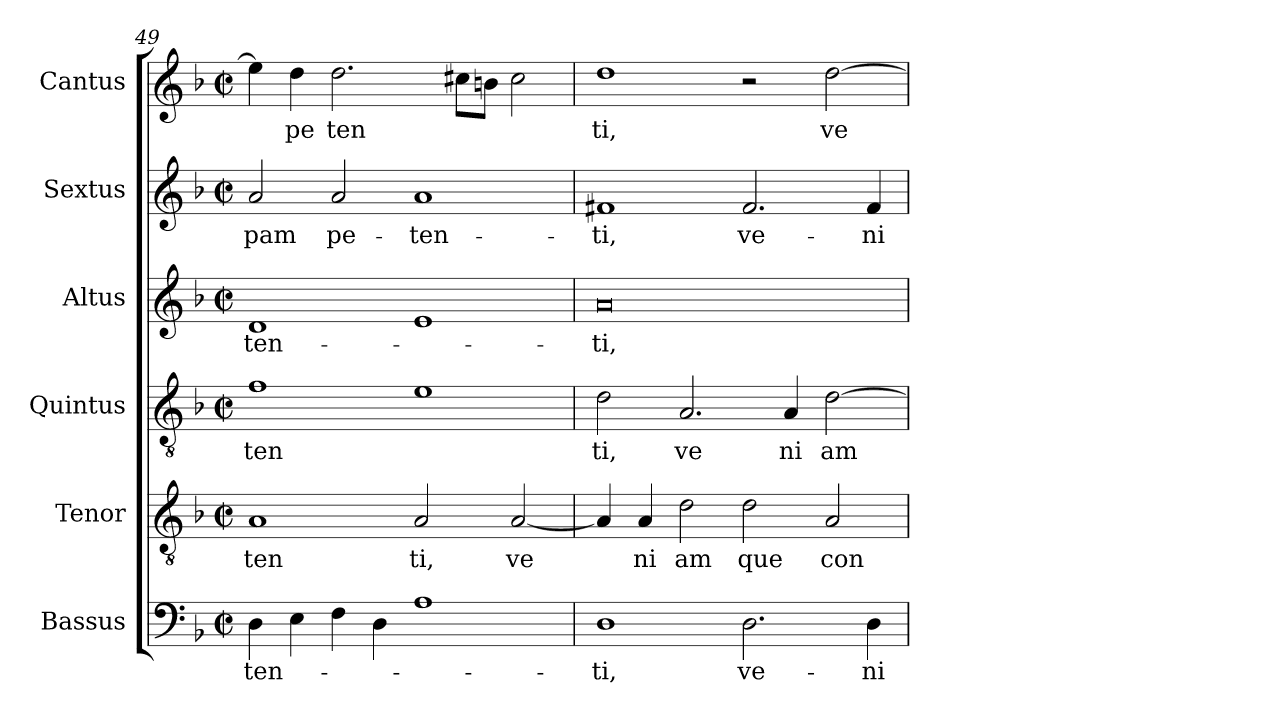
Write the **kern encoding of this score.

**kern	**text	**kern	**text	**kern	**text	**kern	**text	**kern	**text	**kern	**text
*part6	*part6	*part5	*part5	*part4	*part4	*part3	*part3	*part2	*part2	*part1	*part1
*staff6	*staff6	*staff5	*staff5	*staff4	*staff4	*staff3	*staff3	*staff2	*staff2	*staff1	*staff1
*I"Bassus	*	*I"Tenor	*	*I"Quintus	*	*I"Altus	*	*I"Sextus	*	*I"Cantus	*
!!LO:PB:g=z
*clefF4	*	*clefGv2	*	*clefGv2	*	*clefG2	*	*clefG2	*	*clefG2	*
*k[b-]	*	*k[b-]	*	*k[b-]	*	*k[b-]	*	*k[b-]	*	*k[b-]	*
*F:	*	*F:	*	*F:	*	*F:	*	*F:	*	*F:	*
*M2/2	*	*M2/2	*	*M2/2	*	*M2/2	*	*M2/2	*	*M2/2	*
*met(c|)	*	*met(c|)	*	*met(c|)	*	*met(c|)	*	*met(c|)	*	*met(c|)	*
=49	=49	=49	=49	=49	=49	=49	=49	=49	=49	=49	=49
!	!LO:LY:b	!	!LO:LY:b:cj	!	!LO:LY:b:cj	!	!LO:LY:b:cj	!	!LO:LY:b:cj	!	!
4D\	-ten-	1A	ten	1f	ten	1d	ten-	2a/	pam	4ee\]	.
!	!	!	!	!	!	!	!	!	!	!	!LO:LY:b:cj
4E\	.	.	.	.	.	.	.	.	.	4dd\	pe
!	!	!	!	!	!	!	!	!	!LO:LY:b:cj	!	!LO:LY:b
4F\	.	.	.	.	.	.	.	2a/	pe-	2.dd\	ten
4D\	.	.	.	.	.	.	.	.	.	.	.
!	!	!	!LO:LY:b:cj	!	!	!	!	!	!LO:LY:b:cj	!	!
1A	.	2A/	ti,	1e	.	1e	.	1a	-ten-	.	.
.	.	.	.	.	.	.	.	.	.	8cc#X\L	.
.	.	.	.	.	.	.	.	.	.	8b\J	.
!	!	!	!LO:LY:b:cj	!	!	!	!	!	!	!	!
.	.	[<2A/	ve	.	.	.	.	.	.	2cc#\	.
=50	=50	=50	=50	=50	=50	=50	=50	=50	=50	=50	=50
!	!LO:LY:b:cj	!	!	!	!LO:LY:b:cj	!	!LO:LY:b:cj	!	!LO:LY:b:cj	!	!LO:LY:b:cj
1D	-ti,	4A/]	.	2d\	ti,	0a	-ti,	1f#X	-ti,	1dd	ti,
!	!	!	!LO:LY:b:cj	!	!	!	!	!	!	!	!
.	.	4A/	ni	.	.	.	.	.	.	.	.
!	!	!	!LO:LY:b:cj	!	!LO:LY:b:cj	!	!	!	!	!	!
.	.	2d\	am	2.A/	ve	.	.	.	.	.	.
!	!LO:LY:b:cj	!	!LO:LY:b:cj	!	!	!	!	!	!LO:LY:b:cj	!	!
2.D\	ve-	2d\	que	.	.	.	.	2.f#/	ve-	2r	.
!	!	!	!	!	!LO:LY:b:cj	!	!	!	!	!	!
.	.	.	.	4A/	ni	.	.	.	.	.	.
!	!	!	!LO:LY:b:cj	!	!LO:LY:b	!	!	!	!	!	!LO:LY:b:cj
.	.	2A/	con	[>2d\	am	.	.	.	.	[>2dd\	ve
!	!LO:LY:b:cj	!	!	!	!	!	!	!	!LO:LY:b:cj	!	!
4D\	-ni-	.	.	.	.	.	.	4f#/	-ni-	.	.
=	=	=	=	=	=	=	=	=	=	=	=
*-	*-	*-	*-	*-	*-	*-	*-	*-	*-	*-	*-
